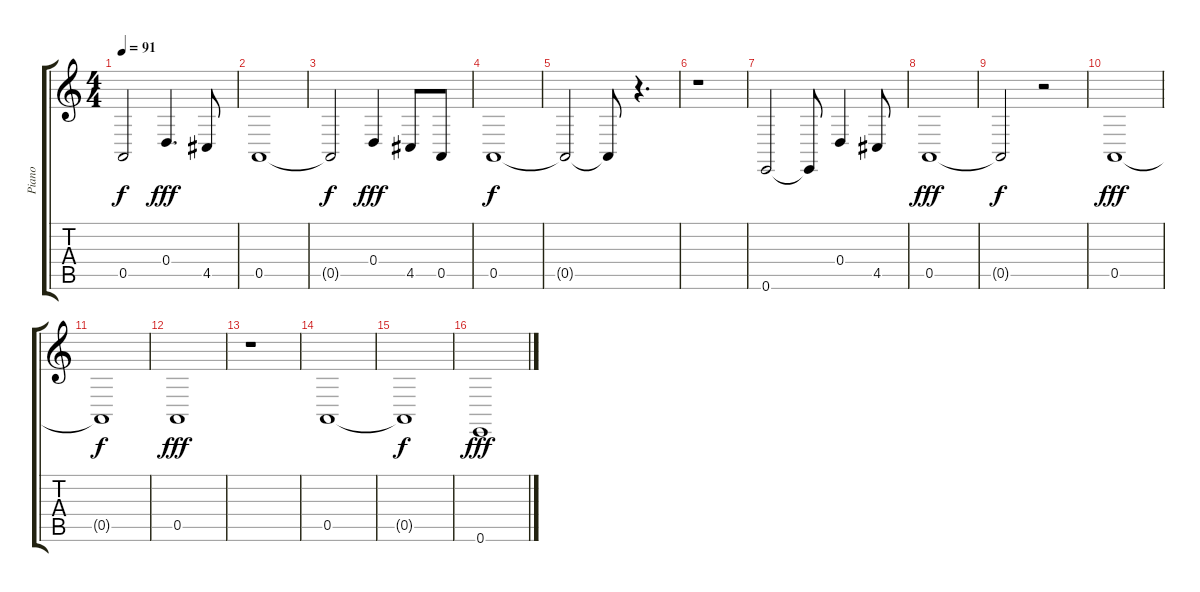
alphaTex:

\track ("Piano" "Piano") {instrument acousticgrandpiano}
\staff {score tabs}
\tuning (E4 B3 G3 D3 A2 E2) {hide}
\ts (4 4)
\tempo 91
\clef g2
\ks c
0.5{t}.2{dy f} 0.4.4{d dy fff} 4.5.8 |
0.5.1 |
0.5{t}.2{dy f} 0.4.4{dy fff} 4.5.8 0.5.8 |
0.5.1{dy f} |
0.5{t}.2 0.5{t}.8 r.4{d} |
r.1 |
0.6.2 0.6{t}.8 0.4.4 4.5.8 |
0.5.1{dy fff} |
0.5{t}.2{dy f} r.2 |
0.5.1{dy fff} |
0.5{t}.1{dy f} |
0.5.1{dy fff} |
r.1 |
0.5.1 |
0.5{t}.1{dy f} |
0.6.1{dy fff}
